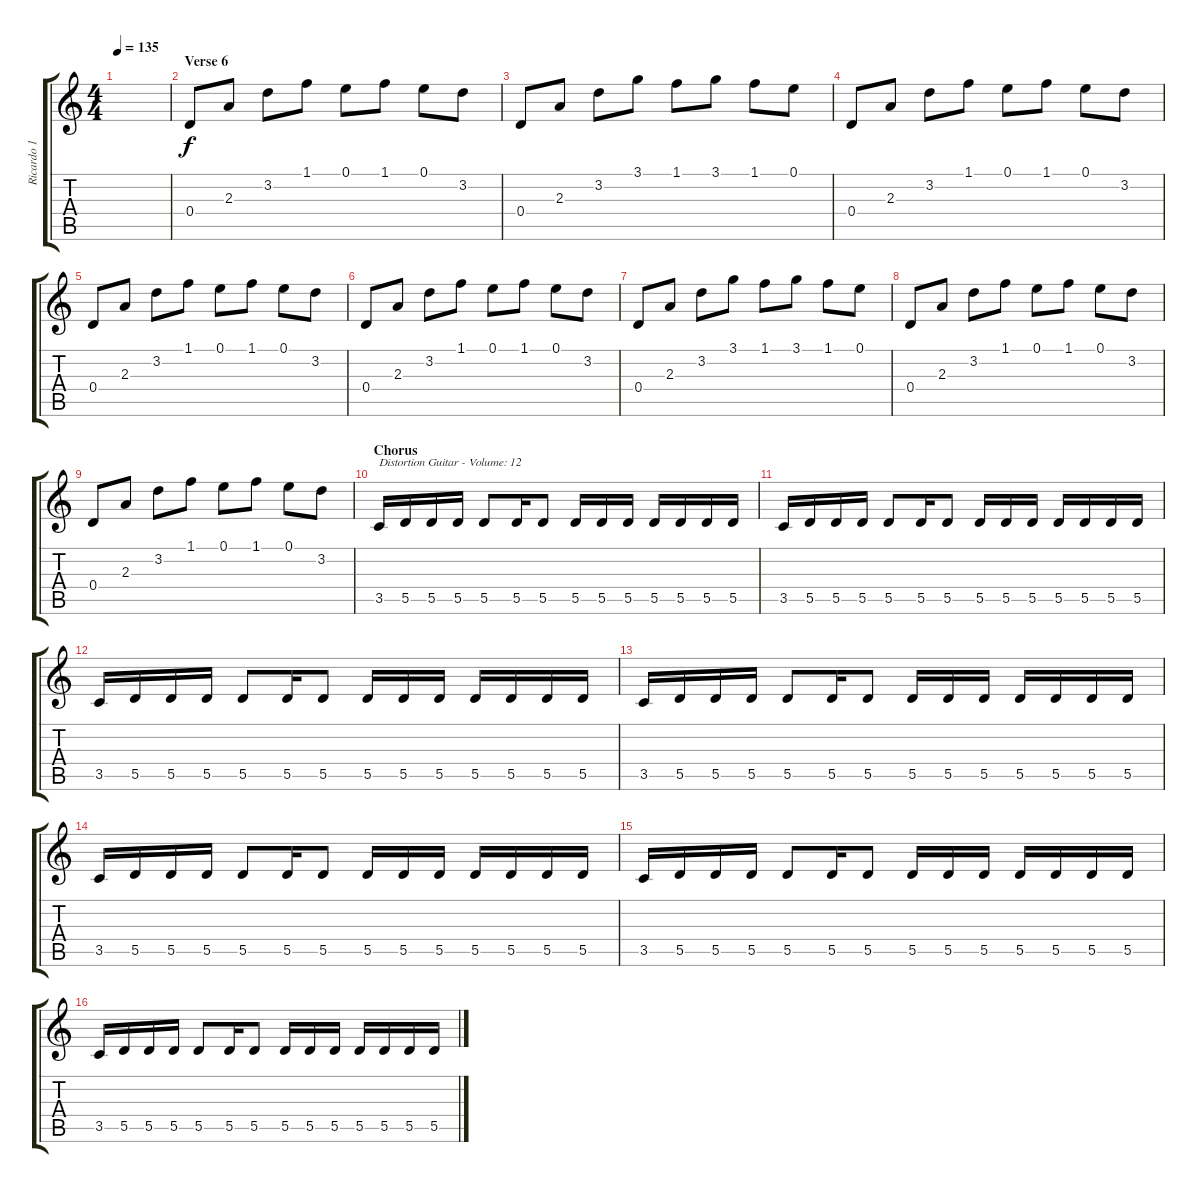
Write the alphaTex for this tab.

\track ("Ricardo 1" "Ricardo 1") {instrument distortionguitar}
\staff {score tabs}
\tuning (E4 B3 G3 D3 A2 E2) {hide}
\ts (4 4)
\tempo 135
\clef g2
\ks c
|
\section ("" "Verse 6")
0.4.8{volume 9 instrument electricguitarclean} 2.3.8 3.2.8 1.1.8 0.1.8 1.1.8 0.1.8 3.2.8 |
0.4.8 2.3.8 3.2.8 3.1.8 1.1.8 3.1.8 1.1.8 0.1.8 |
0.4.8 2.3.8 3.2.8 1.1.8 0.1.8 1.1.8 0.1.8 3.2.8 |
0.4.8 2.3.8 3.2.8 1.1.8 0.1.8 1.1.8 0.1.8 3.2.8 |
0.4.8 2.3.8 3.2.8 1.1.8 0.1.8 1.1.8 0.1.8 3.2.8 |
0.4.8 2.3.8 3.2.8 3.1.8 1.1.8 3.1.8 1.1.8 0.1.8 |
0.4.8 2.3.8 3.2.8 1.1.8 0.1.8 1.1.8 0.1.8 3.2.8 |
0.4.8 2.3.8 3.2.8 1.1.8 0.1.8 1.1.8 0.1.8 3.2.8 |
\section ("" "Chorus")
3.5.16{txt "Distortion Guitar - Volume: 12" volume 12 instrument distortionguitar} 5.5.16 5.5.16 5.5.16 5.5.8 5.5.16 5.5.8 5.5.16 5.5.16 5.5.16 5.5.16 5.5.16 5.5.16 5.5.16 |
3.5.16 5.5.16 5.5.16 5.5.16 5.5.8 5.5.16 5.5.8 5.5.16 5.5.16 5.5.16 5.5.16 5.5.16 5.5.16 5.5.16 |
3.5.16 5.5.16 5.5.16 5.5.16 5.5.8 5.5.16 5.5.8 5.5.16 5.5.16 5.5.16 5.5.16 5.5.16 5.5.16 5.5.16 |
3.5.16 5.5.16 5.5.16 5.5.16 5.5.8 5.5.16 5.5.8 5.5.16 5.5.16 5.5.16 5.5.16 5.5.16 5.5.16 5.5.16 |
3.5.16 5.5.16 5.5.16 5.5.16 5.5.8 5.5.16 5.5.8 5.5.16 5.5.16 5.5.16 5.5.16 5.5.16 5.5.16 5.5.16 |
3.5.16 5.5.16 5.5.16 5.5.16 5.5.8 5.5.16 5.5.8 5.5.16 5.5.16 5.5.16 5.5.16 5.5.16 5.5.16 5.5.16 |
3.5.16 5.5.16 5.5.16 5.5.16 5.5.8 5.5.16 5.5.8 5.5.16 5.5.16 5.5.16 5.5.16 5.5.16 5.5.16 5.5.16
